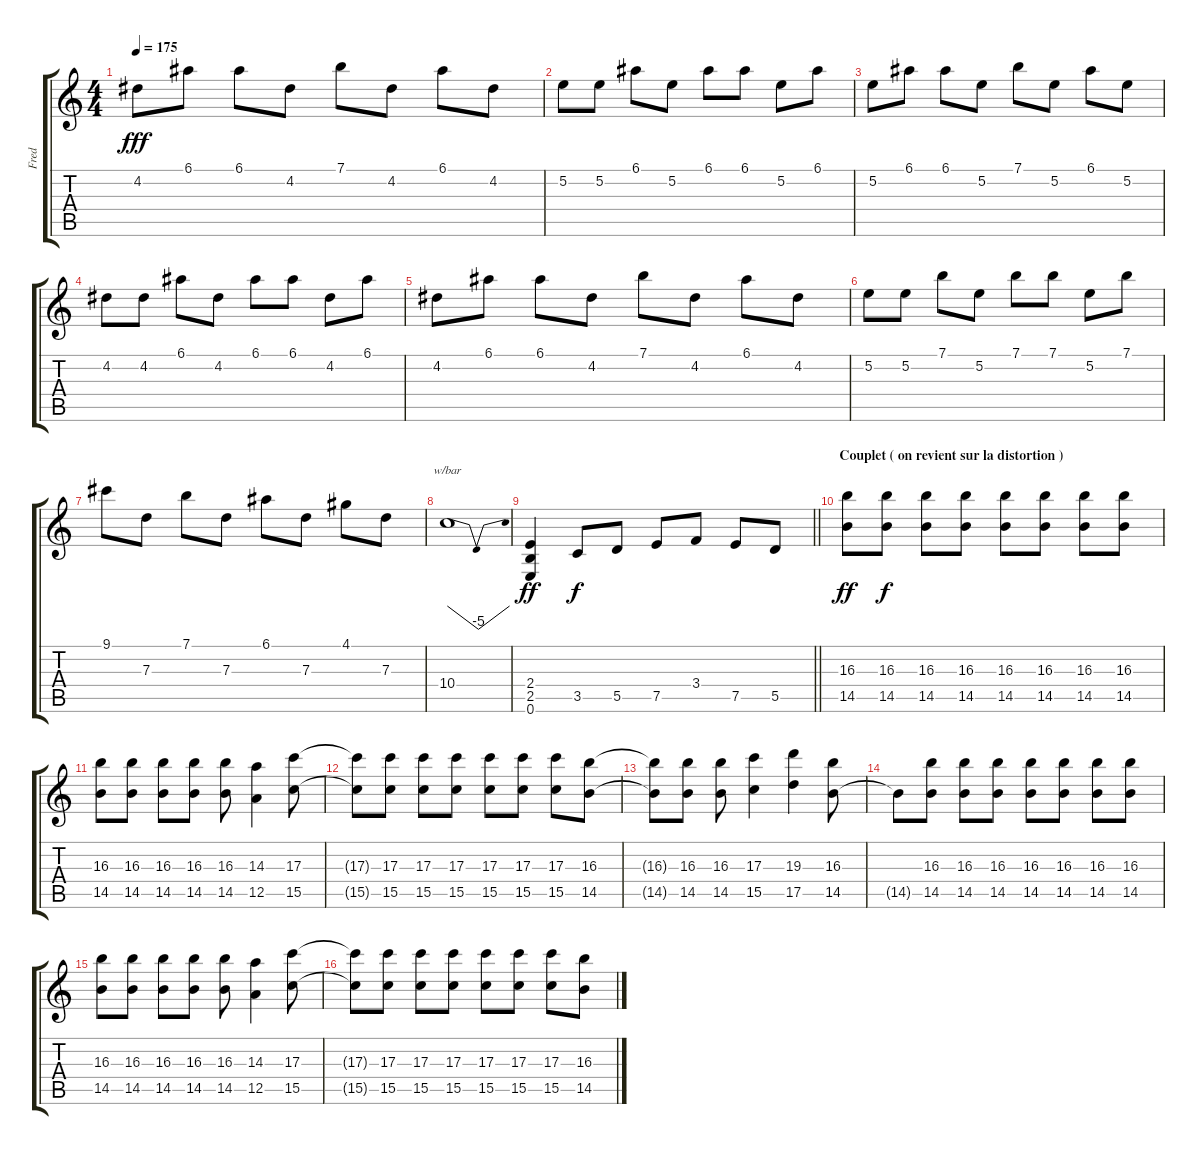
\track ("Fred" "Fred") {instrument distortionguitar}
\staff {score tabs}
\tuning (E4 B3 G3 D3 A2 E2) {hide}
\ts (4 4)
\tempo 175
\clef g2
\ks c
4.2.8{dy fff} 6.1.8 6.1.8 4.2.8 7.1.8 4.2.8 6.1.8 4.2.8 |
5.2.8 5.2.8 6.1.8 5.2.8 6.1.8 6.1.8 5.2.8 6.1.8 |
5.2.8 6.1.8 6.1.8 5.2.8 7.1.8 5.2.8 6.1.8 5.2.8 |
4.2.8 4.2.8 6.1.8 4.2.8 6.1.8 6.1.8 4.2.8 6.1.8 |
4.2.8 6.1.8 6.1.8 4.2.8 7.1.8 4.2.8 6.1.8 4.2.8 |
5.2.8 5.2.8 7.1.8 5.2.8 7.1.8 7.1.8 5.2.8 7.1.8 |
9.1.8 7.3.8 7.1.8 7.3.8 6.1.8 7.3.8 4.1.8 7.3.8 |
10.4.1{tbe (dip default 0 0 30 -20 60 0)} |
\barLineRight lightlight
(2.4 2.5 0.6).4{dy ff} 3.5.8{dy f} 5.5.8 7.5.8 3.4.8 7.5.8 5.5.8 |
\section ("" "Couplet ( on revient sur la distortion )")
(16.3 14.5).8{dy ff} (16.3 14.5).8{dy f} (16.3 14.5).8 (16.3 14.5).8 (16.3 14.5).8 (16.3 14.5).8 (16.3 14.5).8 (16.3 14.5).8 |
(16.3 14.5).8 (16.3 14.5).8 (16.3 14.5).8 (16.3 14.5).8 (16.3 14.5).8 (14.3 12.5).4 (17.3 15.5).8 |
(17.3{t} 15.5{t}).8 (17.3 15.5).8 (17.3 15.5).8 (17.3 15.5).8 (17.3 15.5).8 (17.3 15.5).8 (17.3 15.5).8 (16.3 14.5).8 |
(16.3{t} 14.5{t}).8 (16.3 14.5).8 (16.3 14.5).8 (17.3 15.5).4 (19.3 17.5).4 (16.3 14.5).8 |
14.5{t}.8 (16.3 14.5).8 (16.3 14.5).8 (16.3 14.5).8 (16.3 14.5).8 (16.3 14.5).8 (16.3 14.5).8 (16.3 14.5).8 |
(16.3 14.5).8 (16.3 14.5).8 (16.3 14.5).8 (16.3 14.5).8 (16.3 14.5).8 (14.3 12.5).4 (17.3 15.5).8 |
(17.3{t} 15.5{t}).8 (17.3 15.5).8 (17.3 15.5).8 (17.3 15.5).8 (17.3 15.5).8 (17.3 15.5).8 (17.3 15.5).8 (16.3 14.5).8
